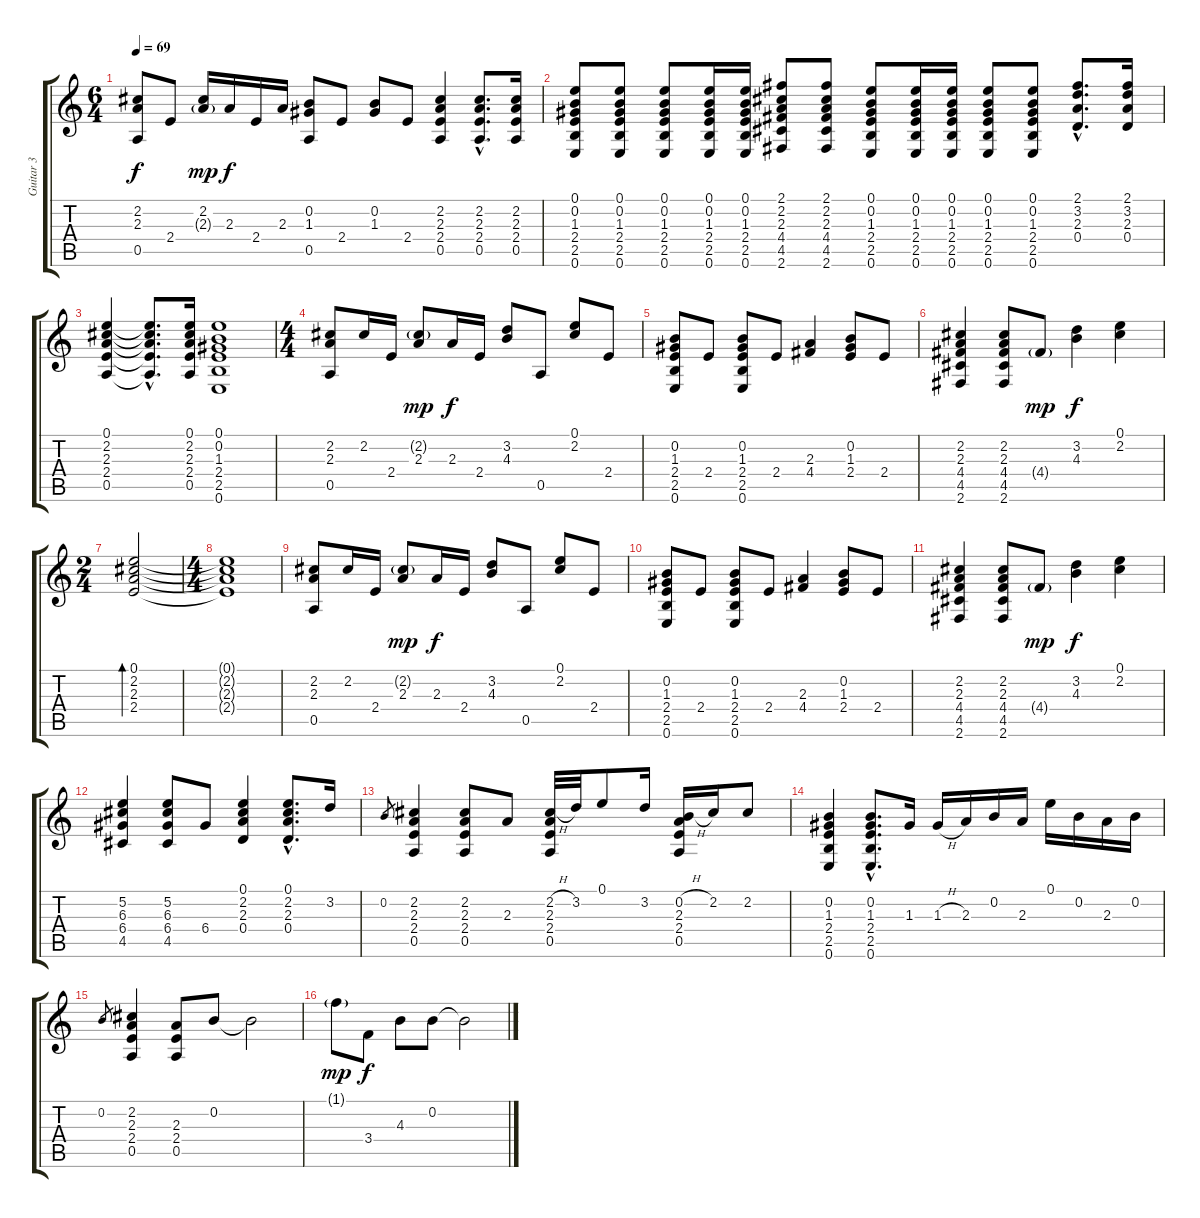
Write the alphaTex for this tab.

\track ("Guitar 3" "Guitar 3") {instrument acousticguitarsteel}
\staff {score tabs}
\tuning (E4 B3 G3 D3 A2 E2) {hide}
\ts (6 4)
\tempo 69
\clef g2
\ks c
(2.2 2.3 0.5).8{dy f} 2.4.8 (2.2 2.3{g}).16{dy mp} 2.3.16{dy f} 2.4.16 2.3.16 (0.2 1.3 0.5).8 2.4.8 (0.2 1.3).8 2.4.8 (2.2 2.3 2.4 0.5).4 (2.2{hac} 2.3{hac} 2.4{hac} 0.5{hac}).8{d} (2.2 2.3 2.4 0.5).16 |
(0.1 0.2 1.3 2.4 2.5 0.6).8 (0.1 0.2 1.3 2.4 2.5 0.6).8 (0.1 0.2 1.3 2.4 2.5 0.6).8 (0.1 0.2 1.3 2.4 2.5 0.6).16 (0.1 0.2 1.3 2.4 2.5 0.6).16 (2.1 2.2 2.3 4.4 4.5 2.6).8 (2.1 2.2 2.3 4.4 4.5 2.6).8 (0.1 0.2 1.3 2.4 2.5 0.6).8 (0.1 0.2 1.3 2.4 2.5 0.6).16 (0.1 0.2 1.3 2.4 2.5 0.6).16 (0.1 0.2 1.3 2.4 2.5 0.6).8 (0.1 0.2 1.3 2.4 2.5 0.6).8 (2.1{hac} 3.2{hac} 2.3{hac} 0.4{hac}).8{d} (2.1 3.2 2.3 0.4).16 |
(0.1 2.2 2.3 2.4 0.5).4 (0.1{hac t} 2.2{hac t} 2.3{hac t} 2.4{hac t} 0.5{hac t}).8{d} (0.1 2.2 2.3 2.4 0.5).16 (0.1 0.2 1.3 2.4 2.5 0.6).1 |
\ts (4 4)
(2.2 2.3 0.5).8 2.2.16 2.4.16 (2.2{g} 2.3).8{dy mp} 2.3.16{dy f} 2.4.16 (3.2 4.3).8 0.5.8 (0.1 2.2).8 2.4.8 |
(0.2 1.3 2.4 2.5 0.6).8 2.4.8 (0.2 1.3 2.4 2.5 0.6).8 2.4.8 (2.3 4.4).4 (0.2 1.3 2.4).8 2.4.8 |
(2.2 2.3 4.4 4.5 2.6).4 (2.2 2.3 4.4 4.5 2.6).8 4.4{g}.8{dy mp} (3.2 4.3).4{dy f} (0.1 2.2).4 |
\ts (2 4)
(0.1 2.2 2.3 2.4).2{bd 60} |
\ts (4 4)
(0.1{t} 2.2{t} 2.3{t} 2.4{t}).1 |
(2.2 2.3 0.5).8 2.2.16 2.4.16 (2.2{g} 2.3).8{dy mp} 2.3.16{dy f} 2.4.16 (3.2 4.3).8 0.5.8 (0.1 2.2).8 2.4.8 |
(0.2 1.3 2.4 2.5 0.6).8 2.4.8 (0.2 1.3 2.4 2.5 0.6).8 2.4.8 (2.3 4.4).4 (0.2 1.3 2.4).8 2.4.8 |
(2.2 2.3 4.4 4.5 2.6).4 (2.2 2.3 4.4 4.5 2.6).8 4.4{g}.8{dy mp} (3.2 4.3).4{dy f} (0.1 2.2).4 |
(5.2 6.3 6.4 4.5).4 (5.2 6.3 6.4 4.5).8 6.4.8 (0.1 2.2 2.3 0.4).4 (0.1{hac} 2.2{hac} 2.3{hac} 0.4{hac}).8{d} 3.2.16 |
0.2.8{gr} (2.2 2.3 2.4 0.5).4 (2.2 2.3 2.4 0.5).8 2.3.8 (2.2{h} 2.3 2.4 0.5).32 3.2.32 0.1.8 3.2.16 (0.2{h} 2.3 2.4 0.5).16 2.2.16 2.2.8 |
(0.2 1.3 2.4 2.5 0.6).4 (0.2{hac} 1.3{hac} 2.4{hac} 2.5{hac} 0.6{hac}).8{d} 1.3.16 1.3{h}.16 2.3.16 0.2.16 2.3.16 0.1.16 0.2.16 2.3.16 0.2.16 |
0.2.8{gr} (2.2 2.3 2.4 0.5).4 (2.3 2.4 0.5).8 0.2.8 0.2{t}.2 |
1.1{g}.8{dy mp} 3.4.8{dy f} 4.3.8 0.2.8 0.2{t}.2
